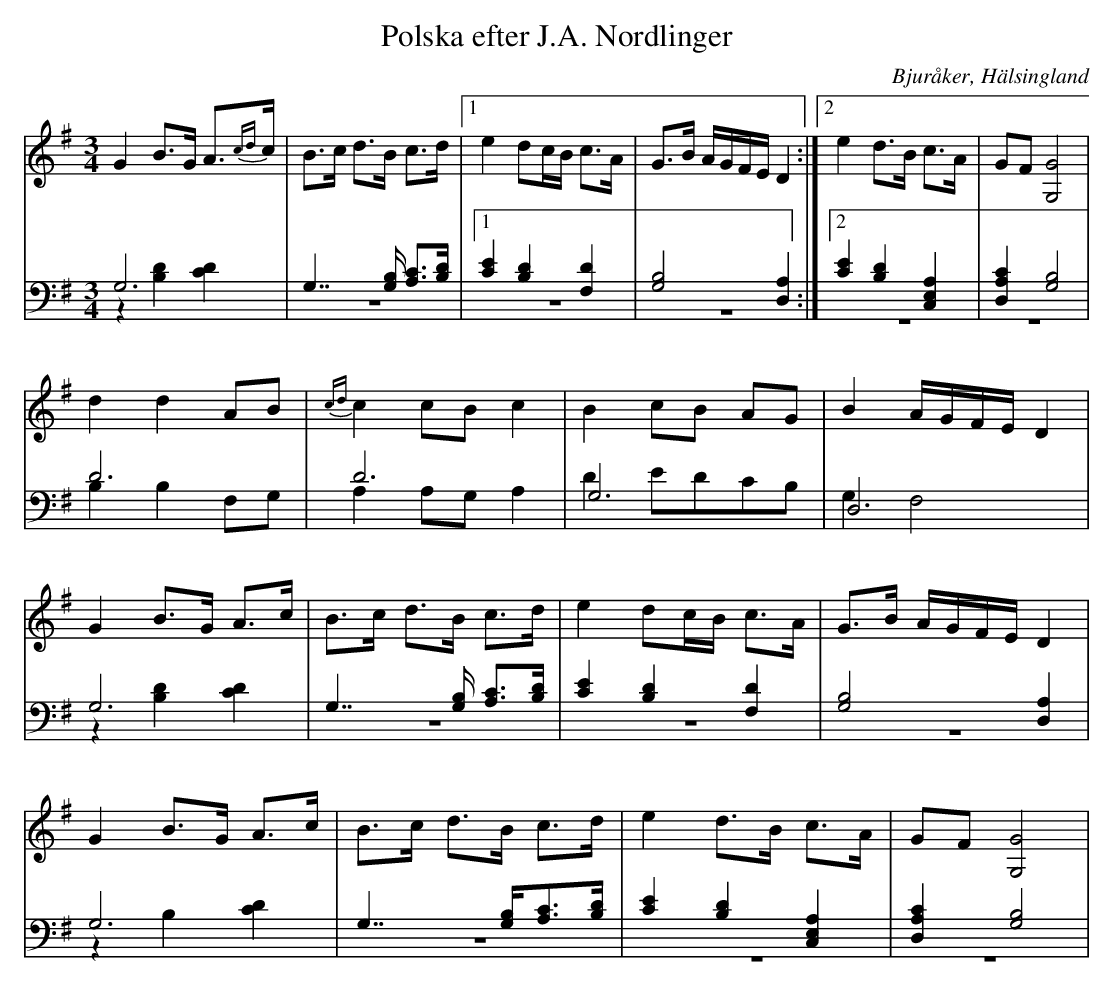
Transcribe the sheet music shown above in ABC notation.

X:1
T: Polska efter J.A. Nordlinger
O: Bjuråker, Hälsingland
M: 3/4
L: 1/8
K: G
V:1
V:2
V:3 merge
V:1
G2 B>G A>{cd2/3}c|B>c d>B c>d |1 e2 dc/B/ c>A| G>B A/G/F/E/ D2:|2 e2 d>B c>A|GF [G4G,4]  |
 d2 d2 AB|{cd}c2 cB c2|B2 cB AG|B2 A/G/F/E/ D2 |
G2 B>G A>c|B>c d>B c>d |e2 dc/B/ c>A|G>B A/G/F/E/ D2 |
G2 B>G A>c |B>c d>B c>d|e2 d>B c>A|GF [G,4G4] |
V:2 clef=bass
 G,6|G,7/2 [G,/B,/] [A,C]>[B,D]|1 [C2E2] [B,2D2] [F,2D2]| [G,4B,4] [D,2A,2]:|2 [C2E2] [B,2D2] [C,2E,2A,2]| [D,2A,2C2] [G,4B,4]|
D6 |D6 |G,6|D,6 |
G,6 | G,7/2 [G,/B,/] [A,C]>[B,D]| [C2E2] [B,2D2] [F,2D2]| [G,4B,4] [D,2A,2]|
G,6 |G,7/2 [G,/B,/][A,C]>[B,D]|[C2E2] [B,2D2] [C,2E,2A,2]|[D,2A,2C2] [G,4B,4] |
V:3 clef=bass
z2 [B,2D2] [C2D2]| z6|1 z6| z6:|2 z6|  z6|
B,2 B,2 F,G, |A,2 A,G, A,2 |D2 EDCB,|G,2 F,4 |
z2 [B,2D2] [C2D2]| z6 |z6 |z6|
z2 B,2 [C2D2] |z6|z6|z6|
